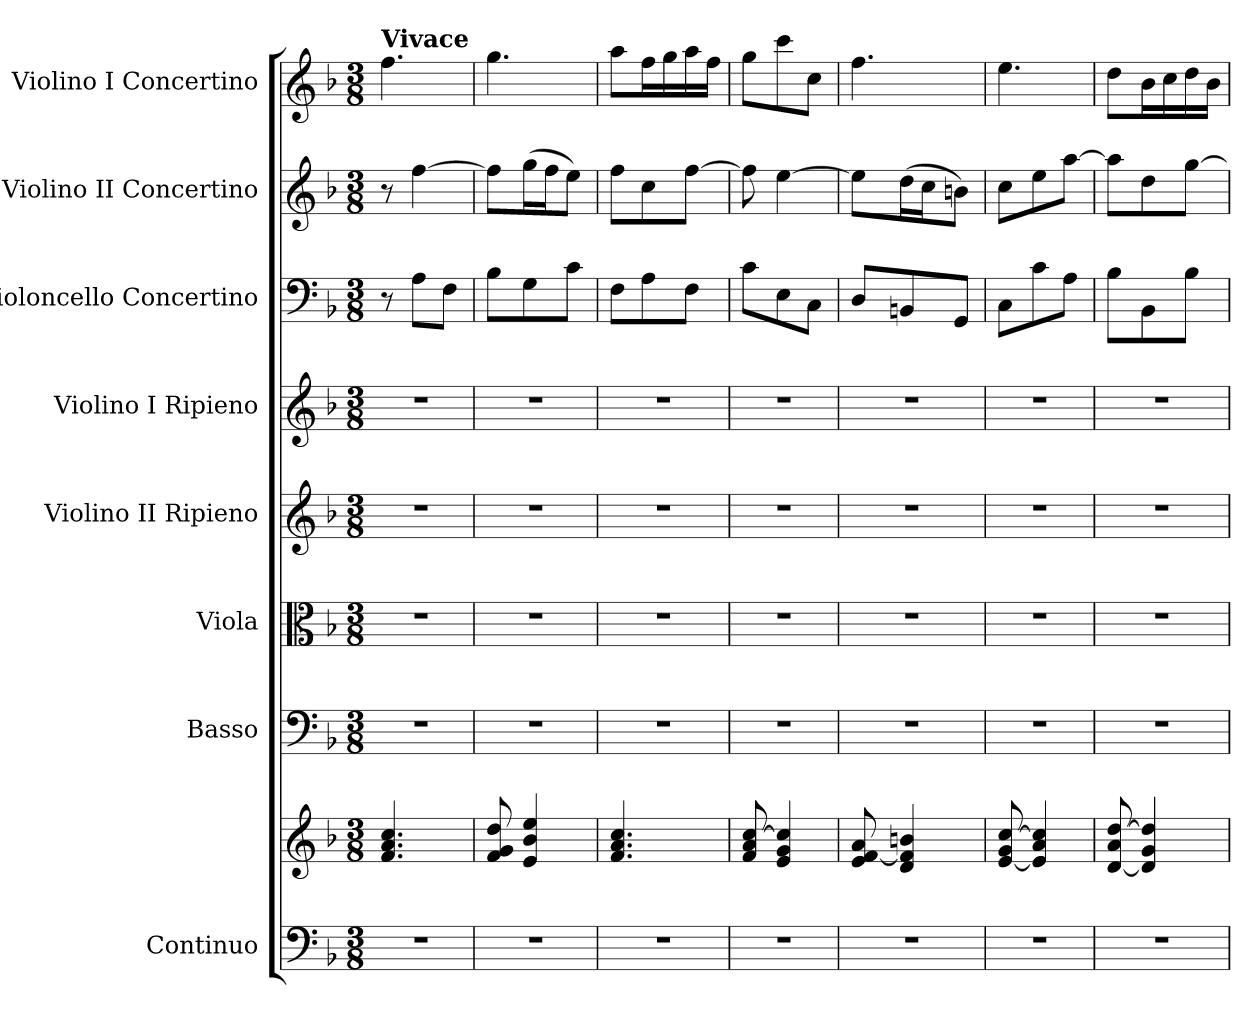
**kern	**kern	**kern	**kern	**kern	**kern	**kern	**kern	**kern
*part8	*part8	*part7	*part6	*part5	*part4	*part3	*part2	*part1
*staff9	*staff8	*staff7	*staff6	*staff5	*staff4	*staff3	*staff2	*staff1
*I"Continuo	*	*I"Basso	*I"Viola	*I"Violino II Ripieno	*I"Violino I Ripieno	*I"Violoncello Concertino	*I"Violino II Concertino	*I"Violino I Concertino
*	*	*	*	*	*	*I'Vc	*I'Vln	*I'Vln
!!LO:LB:g=z
*clefF4	*clefG2	*clefF4	*clefC3	*clefG2	*clefG2	*clefF4	*clefG2	*clefG2
*k[b-]	*k[b-]	*k[b-]	*k[b-]	*k[b-]	*k[b-]	*k[b-]	*k[b-]	*k[b-]
*M3/8	*M3/8	*M3/8	*M3/8	*M3/8	*M3/8	*M3/8	*M3/8	*M3/8
=1	=1	=1	=1	=1	=1	=1	=1	=1
!	!	!	!	!	!	!	!	!LO:TX:a:B:t=Vivace
4.r	4.f/ 4.a/ 4.cc/	4.r	4.r	4.r	4.r	8r	8r	4.ff\
.	.	.	.	.	.	8A\L	[4ff\	.
.	.	.	.	.	.	8F\J	.	.
=2	=2	=2	=2	=2	=2	=2	=2	=2
4.r	8f/ 8g/ 8dd/	4.r	4.r	4.r	4.r	8B-\L	8ff\L]	4.gg\
.	4e/ 4b-/ 4ee/	.	.	.	.	8G\	(>16gg\L	.
.	.	.	.	.	.	.	16ff\J	.
.	.	.	.	.	.	8c\J	8ee\J)	.
=3	=3	=3	=3	=3	=3	=3	=3	=3
4.r	4.f/ 4.a/ 4.cc/	4.r	4.r	4.r	4.r	8F\L	8ff\L	8aa\L
.	.	.	.	.	.	8A\	8cc\	16ff\L
.	.	.	.	.	.	.	.	16gg\
.	.	.	.	.	.	8F\J	[8ff\J	16aa\
.	.	.	.	.	.	.	.	16ff\JJ
=4	=4	=4	=4	=4	=4	=4	=4	=4
4.r	8f/ 8a/ [8cc/	4.r	4.r	4.r	4.r	8c\L	8ff\]	8gg\L
.	4e/ 4g/ 4cc/]	.	.	.	.	8E\	[4ee\	8ccc\
.	.	.	.	.	.	8C\J	.	8cc\J
=5	=5	=5	=5	=5	=5	=5	=5	=5
4.r	8e/ [8f/ 8a/	4.r	4.r	4.r	4.r	8D/L	8ee\L]	4.ff\
.	4d/ 4f/] 4bn/	.	.	.	.	8BBn/	(>16dd\L	.
.	.	.	.	.	.	.	16cc\J	.
.	.	.	.	.	.	8GG/J	8bn\J)	.
=6	=6	=6	=6	=6	=6	=6	=6	=6
4.r	[8e/ 8g/ [8cc/	4.r	4.r	4.r	4.r	8C\L	8cc\L	4.ee\
.	4e/] 4a/ 4cc/]	.	.	.	.	8c\	8ee\	.
.	.	.	.	.	.	8A\J	[8aa\J	.
=7	=7	=7	=7	=7	=7	=7	=7	=7
4.r	[8d/ 8a/ [8dd/	4.r	4.r	4.r	4.r	8B-\L	8aa\L]	8dd\L
.	4d/] 4g/ 4dd/]	.	.	.	.	8BB-\	8dd\	16b-\L
.	.	.	.	.	.	.	.	16cc\
.	.	.	.	.	.	8B-\J	[8gg\J	16dd\
.	.	.	.	.	.	.	.	16b-\JJ
=	=	=	=	=	=	=	=	=
*-	*-	*-	*-	*-	*-	*-	*-	*-
